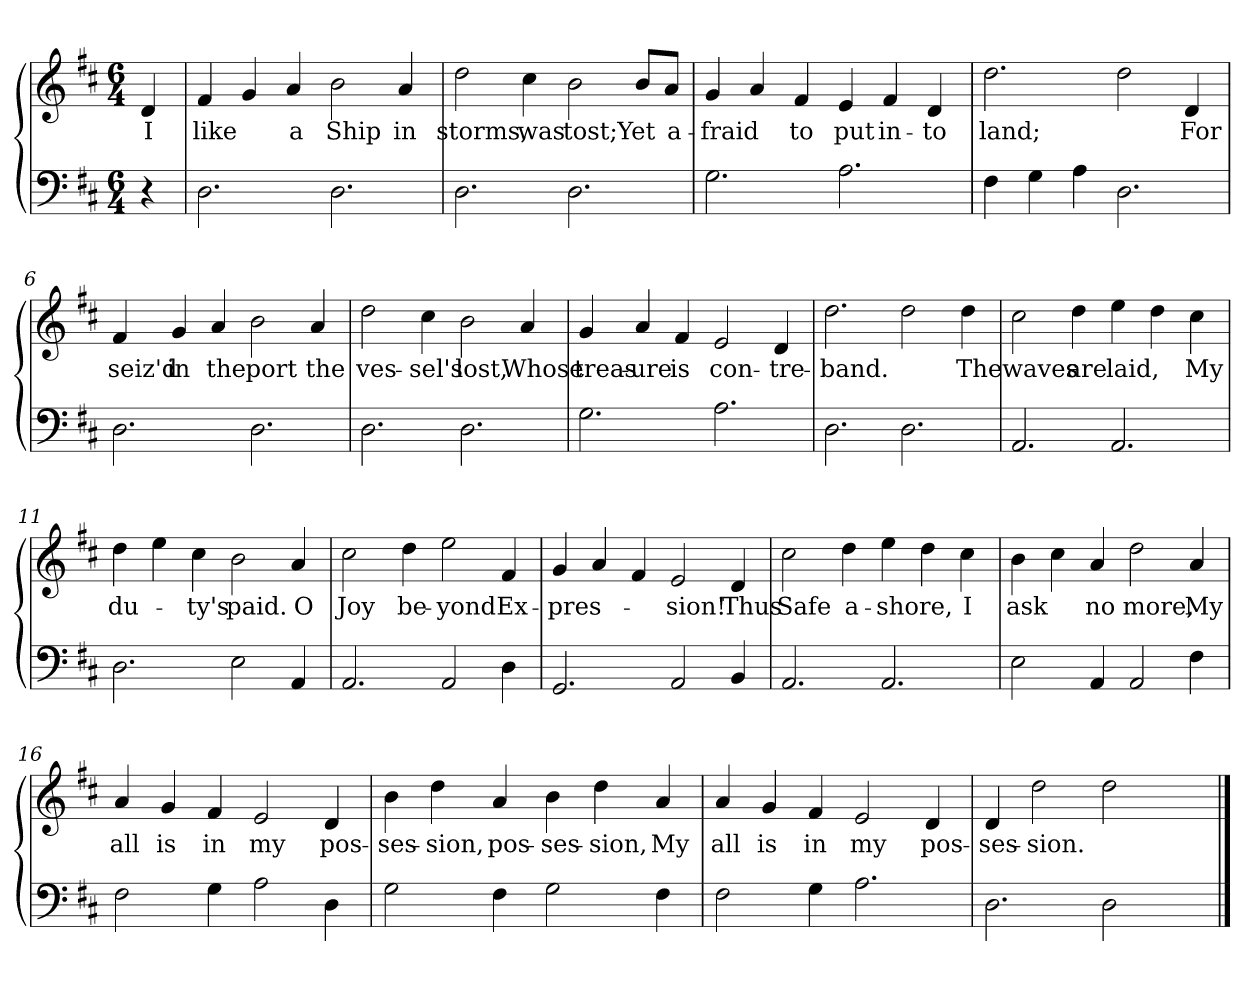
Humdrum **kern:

**kern	**kern	**text
*part2	*part1	*part1
*staff2	*staff1	*staff1
*clefF4	*clefG2	*
*k[f#c#]	*k[f#c#]	*
*D:	*D:	*
*M6/4	*M6/4	*
=1	=1	=1
4r	4d/	I
=2	=2	=2
2.D\	4f#/	like
.	4g/	.
.	4a/	a
2.D\	2b\	Ship
.	4a/	in
=3	=3	=3
2.D\	2dd\	storms,
.	4cc#\	was
2.D\	2b\	tost;
.	8b/L	Yet
.	8a/J	a-
=4	=4	=4
2.G\	4g/	-fraid
.	4a/	.
.	4f#/	to
2.A\	4e/	put
.	4f#/	in-
.	4d/	-to
=5	=5	=5
4F#\	2.dd\	land;
4G\	.	.
4A\	.	.
2.D\	2dd\	.
.	4d/	For
!!LO:LB:g=z
=6	=6	=6
2.D\	4f#/	seiz'd
.	4g/	in
.	4a/	the
2.D\	2b\	port
.	4a/	the
=7	=7	=7
2.D\	2dd\	ves-
.	4cc#\	-sel's
2.D\	2b\	lost,
.	4a/	Whose
=8	=8	=8
2.G\	4g/	treas-
.	4a/	-ure
.	4f#/	is
2.A\	2e/	con-
.	4d/	-tre-
=9	=9	=9
2.D\	2.dd\	-band.
2.D\	2dd\	.
.	4dd\	The
!!LO:LB:g=z
=10	=10	=10
2.AA/	2cc#\	waves
.	4dd\	are
2.AA/	4ee\	laid,
.	4dd\	.
.	4cc#\	My
=11	=11	=11
2.D\	4dd\	du-
.	4ee\	.
.	4cc#\	-ty's
2E\	2b\	paid.
4AA/	4a/	O
=12	=12	=12
2.AA/	2cc#\	Joy
.	4dd\	be-
2AA/	2ee\	-yond
4D\	4f#/	Ex-
=13	=13	=13
2.GG/	4g/	-pres-
.	4a/	.
.	4f#/	.
2AA/	2e/	-sion!
4BB/	4d/	Thus
!!LO:LB:g=z
=14	=14	=14
2.AA/	2cc#\	Safe
.	4dd\	a-
2.AA/	4ee\	-shore,
.	4dd\	.
.	4cc#\	I
=15	=15	=15
2E\	4b\	ask
.	4cc#\	.
4AA/	4a/	no
2AA/	2dd\	more,
4F#\	4a/	My
=16	=16	=16
2F#\	4a/	all
.	4g/	is
4G\	4f#/	in
2A\	2e/	my
4D\	4d/	pos-
!!LO:LB:g=z
=17	=17	=17
2G\	4b\	-ses-
.	4dd\	-sion,
4F#\	4a/	pos-
2G\	4b\	-ses-
.	4dd\	-sion,
4F#\	4a/	My
=18	=18	=18
2F#\	4a/	all
.	4g/	is
4G\	4f#/	in
2.A\	2e/	my
.	4d/	pos-
=19	=19	=19
2.D\	4d/	-ses-
.	2dd\	-sion.
2D\	2dd\	.
4ryy	4ryy	.
==	==	==
*-	*-	*-
